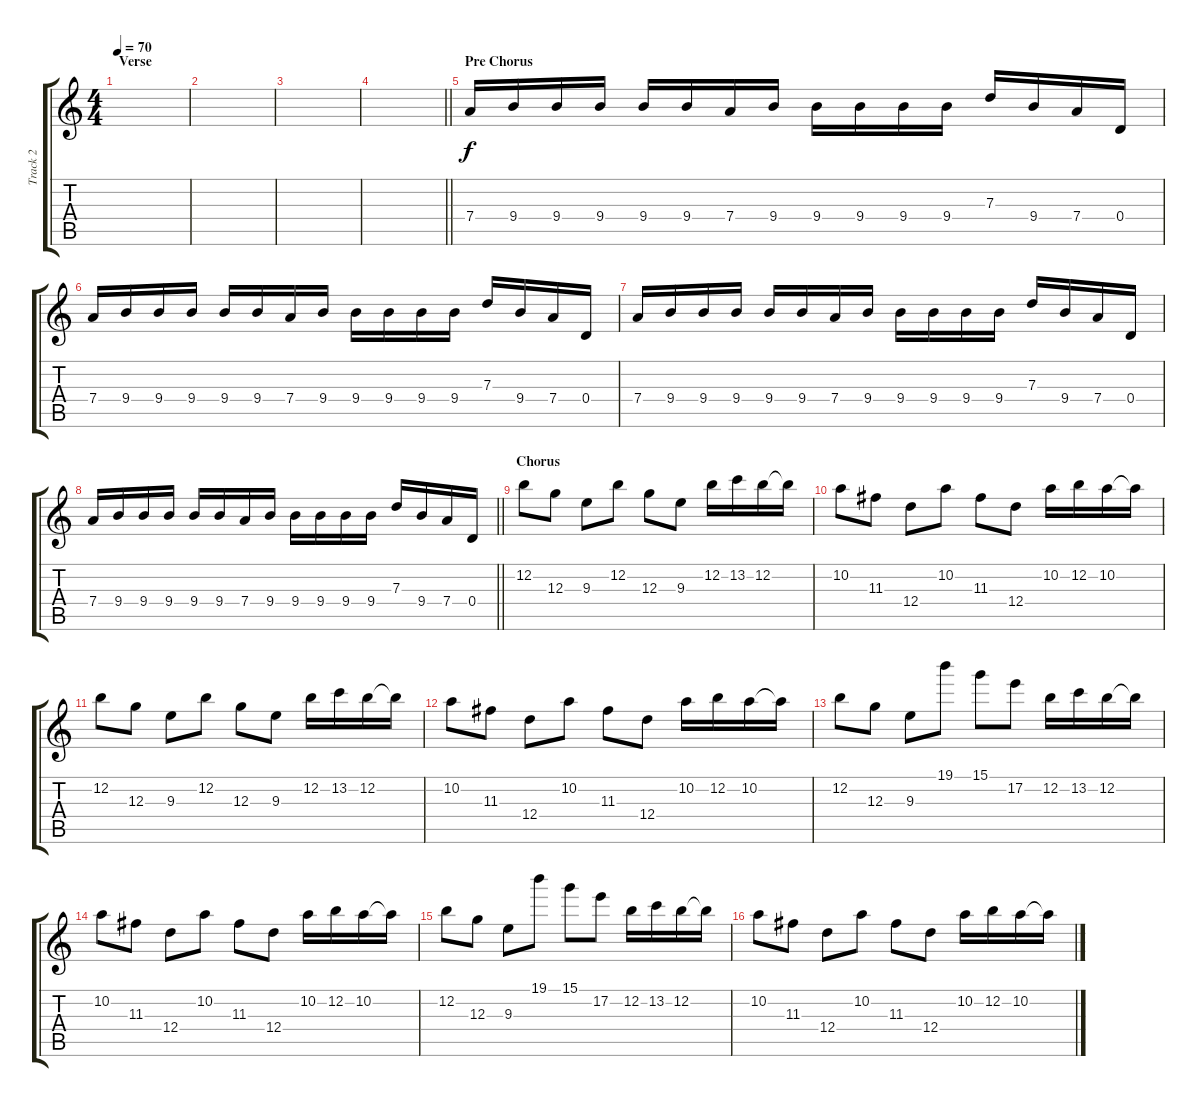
\track ("Track 2" "Track 2") {instrument electricguitarclean}
\staff {score tabs}
\tuning (E4 B3 G3 D3 A2 E2) {hide}
\ts (4 4)
\section ("" "Verse")
\tempo 70
\clef g2
\ks c
|
|
|
\barLineRight lightlight
|
\section ("" "Pre Chorus")
7.4.16 9.4.16 9.4.16 9.4.16 9.4.16 9.4.16 7.4.16 9.4.16 9.4.16 9.4.16 9.4.16 9.4.16 7.3.16 9.4.16 7.4.16 0.4.16 |
7.4.16 9.4.16 9.4.16 9.4.16 9.4.16 9.4.16 7.4.16 9.4.16 9.4.16 9.4.16 9.4.16 9.4.16 7.3.16 9.4.16 7.4.16 0.4.16 |
7.4.16 9.4.16 9.4.16 9.4.16 9.4.16 9.4.16 7.4.16 9.4.16 9.4.16 9.4.16 9.4.16 9.4.16 7.3.16 9.4.16 7.4.16 0.4.16 |
\barLineRight lightlight
7.4.16 9.4.16 9.4.16 9.4.16 9.4.16 9.4.16 7.4.16 9.4.16 9.4.16 9.4.16 9.4.16 9.4.16 7.3.16 9.4.16 7.4.16 0.4.16 |
\section ("" "Chorus")
12.2.8{balance 5 instrument overdrivenguitar} 12.3.8 9.3.8 12.2.8 12.3.8 9.3.8 12.2.16 13.2.16 12.2.16 12.2{t}.16 |
10.2.8 11.3.8 12.4.8 10.2.8 11.3.8 12.4.8 10.2.16 12.2.16 10.2.16 10.2{t}.16 |
12.2.8 12.3.8 9.3.8 12.2.8 12.3.8 9.3.8 12.2.16 13.2.16 12.2.16 12.2{t}.16 |
10.2.8 11.3.8 12.4.8 10.2.8 11.3.8 12.4.8 10.2.16 12.2.16 10.2.16 10.2{t}.16 |
12.2.8 12.3.8 9.3.8 19.1.8 15.1.8 17.2.8 12.2.16 13.2.16 12.2.16 12.2{t}.16 |
10.2.8 11.3.8 12.4.8 10.2.8 11.3.8 12.4.8 10.2.16 12.2.16 10.2.16 10.2{t}.16 |
12.2.8 12.3.8 9.3.8 19.1.8 15.1.8 17.2.8 12.2.16 13.2.16 12.2.16 12.2{t}.16 |
10.2.8 11.3.8 12.4.8 10.2.8 11.3.8 12.4.8 10.2.16 12.2.16 10.2.16 10.2{t}.16
